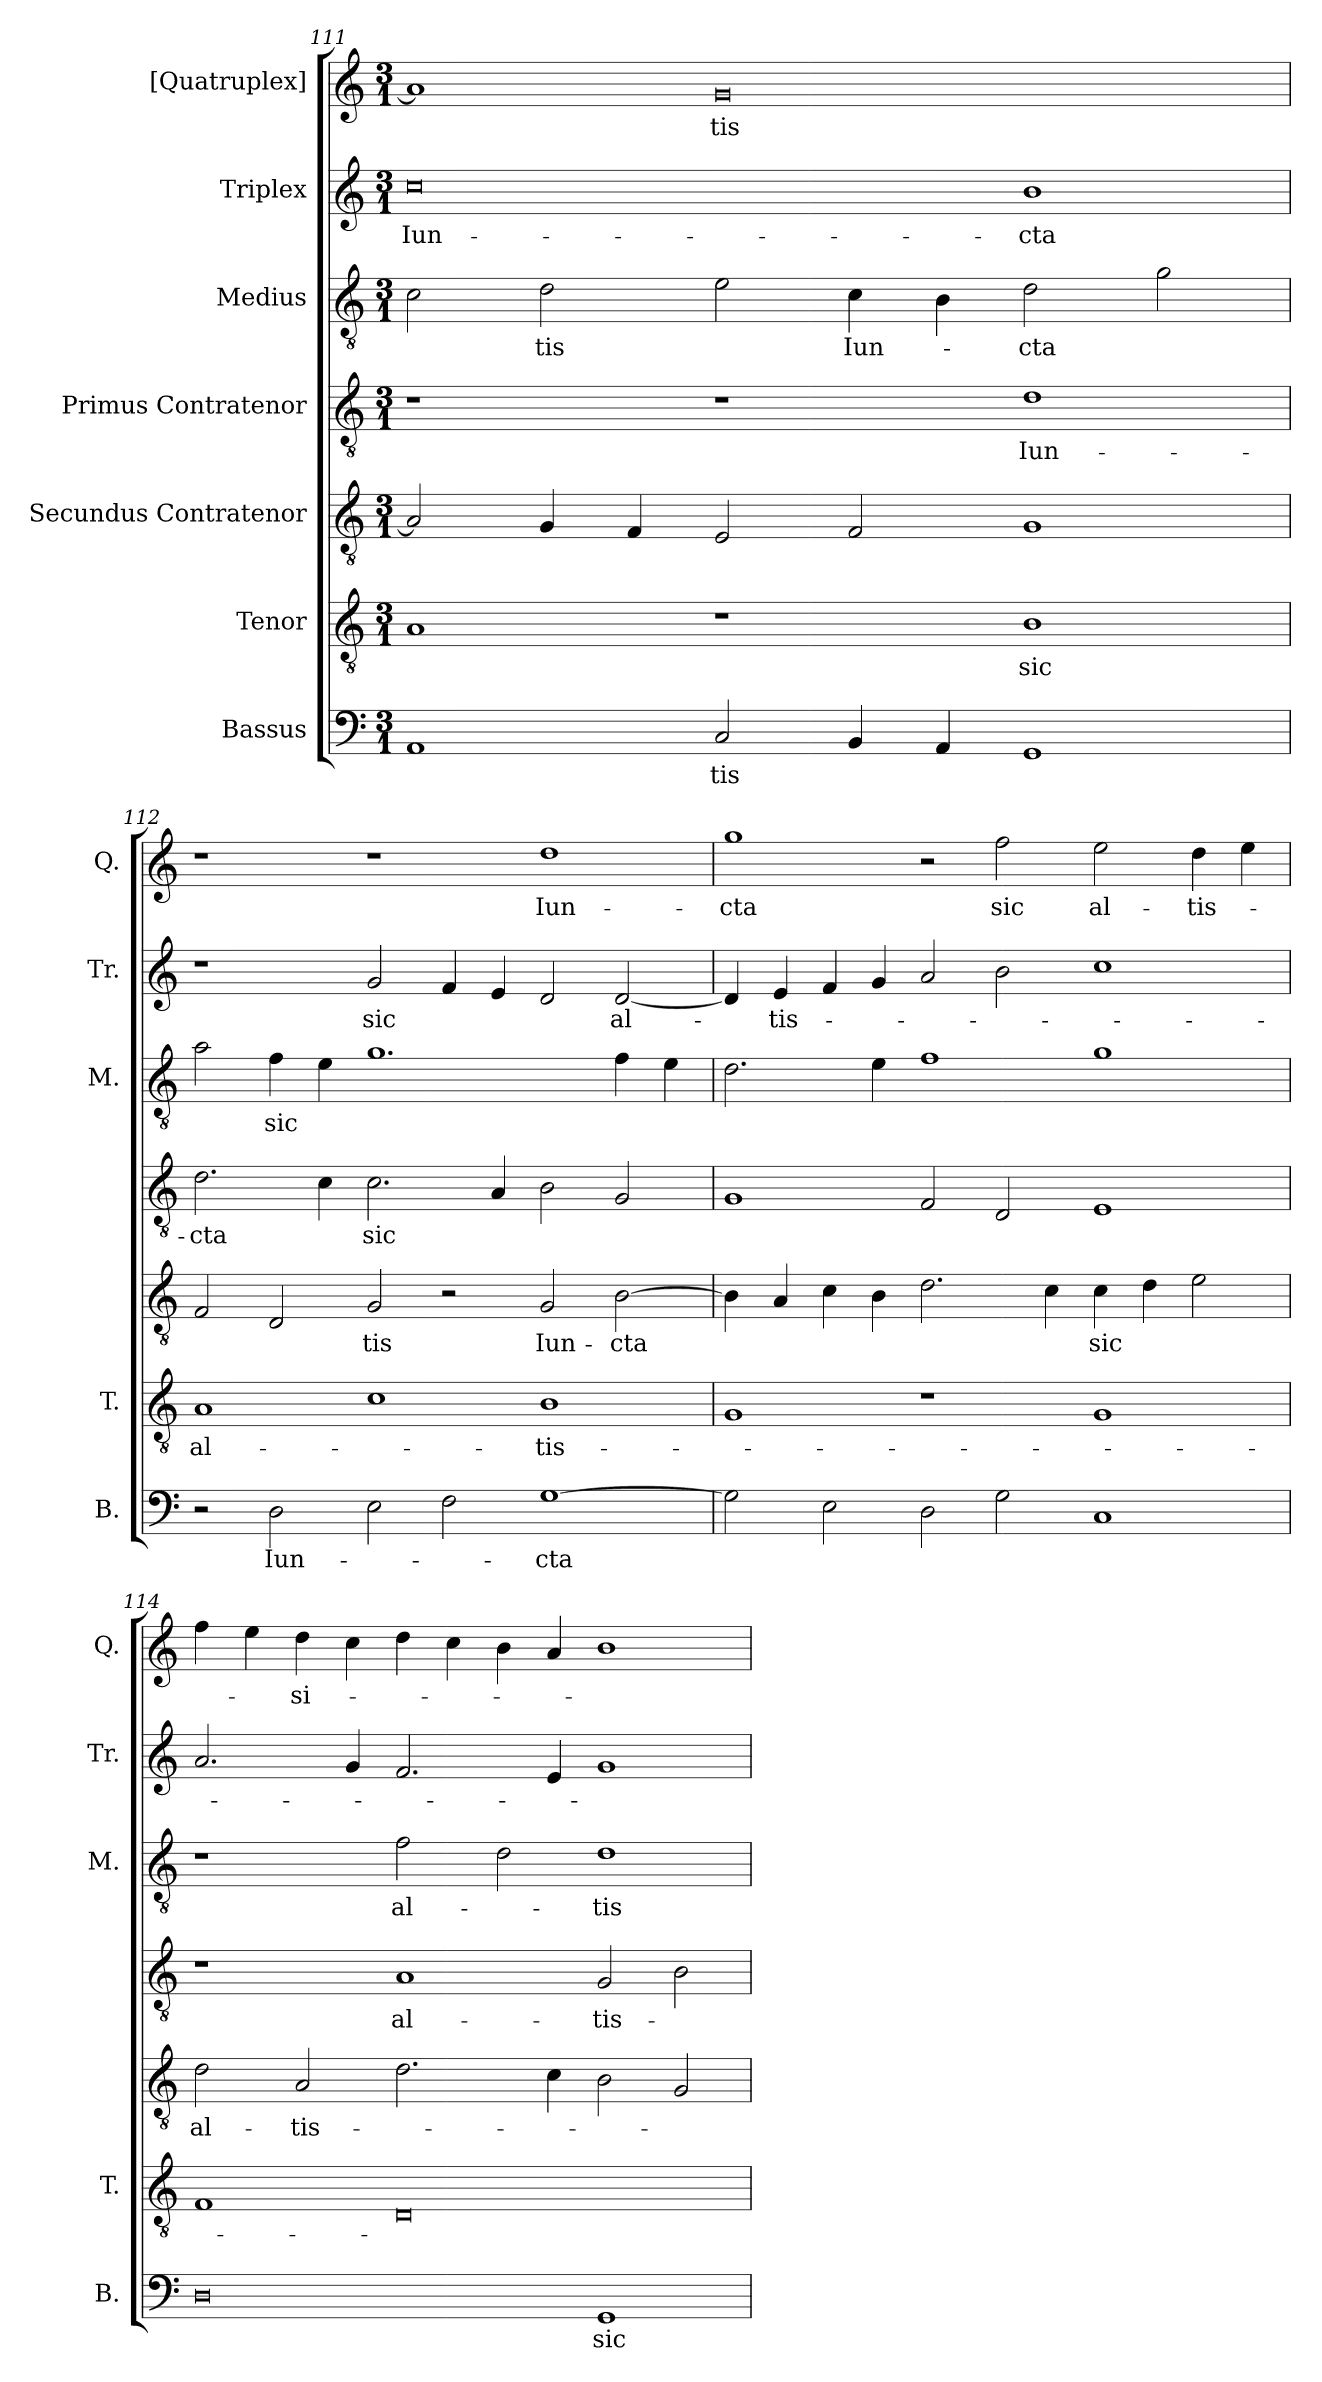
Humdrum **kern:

**kern	**text	**kern	**text	**kern	**text	**kern	**text	**kern	**text	**kern	**text	**kern	**text
*part7	*part7	*part6	*part6	*part5	*part5	*part4	*part4	*part3	*part3	*part2	*part2	*part1	*part1
*staff7	*staff7	*staff6	*staff6	*staff5	*staff5	*staff4	*staff4	*staff3	*staff3	*staff2	*staff2	*staff1	*staff1
*I"Bassus	*	*I"Tenor	*	*I"Secundus Contratenor	*	*I"Primus Contratenor	*	*I"Medius	*	*I"Triplex	*	*I"[Quatruplex]	*
*I'B.	*	*I'T.	*	*	*	*	*	*I'M.	*	*I'Tr.	*	*I'Q.	*
*clefF4	*	*clefGv2	*	*clefGv2	*	*clefGv2	*	*clefGv2	*	*clefG2	*	*clefG2	*
*	*	*ITrd7c12	*	*ITrd7c12	*	*ITrd7c12	*	*ITrd7c12	*	*	*	*	*
*k[]	*	*k[]	*	*k[]	*	*k[]	*	*k[]	*	*k[]	*	*k[]	*
*C:	*	*C:	*	*C:	*	*C:	*	*C:	*	*C:	*	*C:	*
*M3/1	*	*M3/1	*	*M3/1	*	*M3/1	*	*M3/1	*	*M3/1	*	*M3/1	*
=111	=111	=111	=111	=111	=111	=111	=111	=111	=111	=111	=111	=111	=111
!	!	!	!	!	!	!	!	!	!	!	!LO:LY:b:color=#000000	!	!
1AAi	.	1AAi	.	2AAi/]	.	1r	.	2Ci\	.	0cci	Iun-	1ai]	.
!	!	!	!	!	!	!	!	!	!LO:LY:b:color=#000000	!	!	!	!
.	.	.	.	4GGi/	.	.	.	2Di\	-tis	.	.	.	.
.	.	.	.	4FFi/	.	.	.	.	.	.	.	.	.
!	!LO:LY:b:color=#000000	!	!	!	!	!	!	!	!	!	!	!	!
!	!	!	!	!	!	!	!	!	!	!	!	!	!LO:LY:b:color=#000000
2Ci/	-tis	1r	.	2EEi/	.	1r	.	2Ei\	.	.	.	0gi	-tis
!	!	!	!	!	!	!	!	!	!LO:LY:b:color=#000000	!	!	!	!
4BBi/	.	.	.	2FFi/	.	.	.	4Ci\	Iun-	.	.	.	.
4AAi/	.	.	.	.	.	.	.	4BBi\	.	.	.	.	.
!	!	!	!LO:LY:b:color=#000000	!	!	!	!	!	!	!	!	!	!
!	!	!	!	!	!	!	!LO:LY:b:color=#000000	!	!	!	!	!	!
!	!	!	!	!	!	!	!	!	!LO:LY:b:color=#000000	!	!	!	!
!	!	!	!	!	!	!	!	!	!	!	!LO:LY:b:color=#000000	!	!
1GGi	.	1BBi	sic	1GGi	.	1Di	Iun-	2Di\	-cta	1bi	-cta	.	.
.	.	.	.	.	.	.	.	2Gi\	.	.	.	.	.
=112`	=112`	=112`	=112`	=112`	=112`	=112`	=112`	=112`	=112`	=112`	=112`	=112`	=112`
!	!	!	!LO:LY:b:color=#000000	!	!	!	!	!	!	!	!	!	!
!	!	!	!	!	!	!	!LO:LY:b:color=#000000	!	!	!	!	!	!
2r	.	1AAi	al-	2FFi/	.	2.Di\	-cta	2Ai\	.	1r	.	1r	.
!	!LO:LY:b:color=#000000	!	!	!	!	!	!	!	!	!	!	!	!
!	!	!	!	!	!	!	!	!	!LO:LY:b:color=#000000	!	!	!	!
2Di\	Iun-	.	.	2DDi/	.	.	.	4Fi\	sic	.	.	.	.
.	.	.	.	.	.	4Ci\	.	4Ei\	.	.	.	.	.
!	!	!	!	!	!LO:LY:b:color=#000000	!	!	!	!	!	!	!	!
!	!	!	!	!	!	!	!LO:LY:b:color=#000000	!	!	!	!	!	!
!	!	!	!	!	!	!	!	!	!	!	!LO:LY:b:color=#000000	!	!
2Ei\	.	1Ci	.	2GGi/	-tis	2.Ci\	sic	1.Gi	.	2gi/	sic	1r	.
2Fi\	.	.	.	2r	.	.	.	.	.	4fi/	.	.	.
.	.	.	.	.	.	4AAi/	.	.	.	4ei/	.	.	.
!	!LO:LY:b:color=#000000	!	!	!	!	!	!	!	!	!	!	!	!
!	!	!	!LO:LY:b:color=#000000	!	!	!	!	!	!	!	!	!	!
!	!	!	!	!	!LO:LY:b:color=#000000	!	!	!	!	!	!	!	!
!	!	!	!	!	!	!	!	!	!	!	!	!	!LO:LY:b:color=#000000
[>1Gi	-cta	1BBi	-tis-	2GGi/	Iun-	2BBi\	.	.	.	2di/	.	1ddi	Iun-
!	!	!	!	!	!LO:LY:b:color=#000000	!	!	!	!	!	!	!	!
!	!	!	!	!	!	!	!	!	!	!	!LO:LY:b:color=#000000	!	!
.	.	.	.	[>2BBi\	-cta	2GGi/	.	4Fi\	.	[<2di/	al-	.	.
.	.	.	.	.	.	.	.	4Ei\	.	.	.	.	.
!!LO:LB:g=z
=113`	=113`	=113`	=113`	=113`	=113`	=113`	=113`	=113`	=113`	=113`	=113`	=113`	=113`
!	!	!	!	!	!	!	!	!	!	!	!	!	!LO:LY:b:color=#000000
2Gi\]	.	1GGi	.	4BBi\]	.	1GGi	.	2.Di\	.	4di/]	.	1ggi	-cta
!	!	!	!	!	!	!	!	!	!	!	!LO:LY:b:color=#000000	!	!
.	.	.	.	4AAi/	.	.	.	.	.	4ei/	-tis-	.	.
2Ei\	.	.	.	4Ci\	.	.	.	.	.	4fi/	.	.	.
.	.	.	.	4BBi\	.	.	.	4Ei\	.	4gi/	.	.	.
2Di\	.	1r	.	2.Di\	.	2FFi/	.	1Fi	.	2ai/	.	2r	.
!	!	!	!	!	!	!	!	!	!	!	!	!	!LO:LY:b:color=#000000
2Gi\	.	.	.	.	.	2DDi/	.	.	.	2bi\	.	2ffi\	sic
.	.	.	.	4Ci\	.	.	.	.	.	.	.	.	.
!	!	!	!	!	!LO:LY:b:color=#000000	!	!	!	!	!	!	!	!
!	!	!	!	!	!	!	!	!	!	!	!	!	!LO:LY:b:color=#000000
1Ci	.	1GGi	.	4Ci\	sic	1EEi	.	1Gi	.	1cci	.	2eei\	al-
.	.	.	.	4Di\	.	.	.	.	.	.	.	.	.
!	!	!	!	!	!	!	!	!	!	!	!	!	!LO:LY:b:color=#000000
.	.	.	.	2Ei\	.	.	.	.	.	.	.	4ddi\	-tis-
.	.	.	.	.	.	.	.	.	.	.	.	4eei\	.
=114`	=114`	=114`	=114`	=114`	=114`	=114`	=114`	=114`	=114`	=114`	=114`	=114`	=114`
!	!	!	!	!	!LO:LY:b:color=#000000	!	!	!	!	!	!	!	!
0Di	.	1FFi	.	2Di\	al-	1r	.	1r	.	2.ai/	.	4ffi\	.
.	.	.	.	.	.	.	.	.	.	.	.	4eei\	.
!	!	!	!	!	!LO:LY:b:color=#000000	!	!	!	!	!	!	!	!
!	!	!	!	!	!	!	!	!	!	!	!	!	!LO:LY:b:color=#000000
.	.	.	.	2AAi/	-tis-	.	.	.	.	.	.	4ddi\	-si-
.	.	.	.	.	.	.	.	.	.	4gi/	.	4cci\	.
!	!	!	!	!	!	!	!LO:LY:b:color=#000000	!	!	!	!	!	!
!	!	!	!	!	!	!	!	!	!LO:LY:b:color=#000000	!	!	!	!
.	.	0DDi	.	2.Di\	.	1AAi	al-	2Fi\	al-	2.fi/	.	4ddi\	.
.	.	.	.	.	.	.	.	.	.	.	.	4cci\	.
.	.	.	.	.	.	.	.	2Di\	.	.	.	4bi\	.
.	.	.	.	4Ci\	.	.	.	.	.	4ei/	.	4ai/	.
!	!LO:LY:b:color=#000000	!	!	!	!	!	!	!	!	!	!	!	!
!	!	!	!	!	!	!	!LO:LY:b:color=#000000	!	!	!	!	!	!
!	!	!	!	!	!	!	!	!	!LO:LY:b:color=#000000	!	!	!	!
1GGi	sic	.	.	2BBi\	.	2GGi/	-tis-	1Di	-tis-	1gi	.	1bi	.
.	.	.	.	2GGi/	.	2BBi\	.	.	.	.	.	.	.
=`	=`	=`	=`	=`	=`	=`	=`	=`	=`	=`	=`	=`	=`
*-	*-	*-	*-	*-	*-	*-	*-	*-	*-	*-	*-	*-	*-
